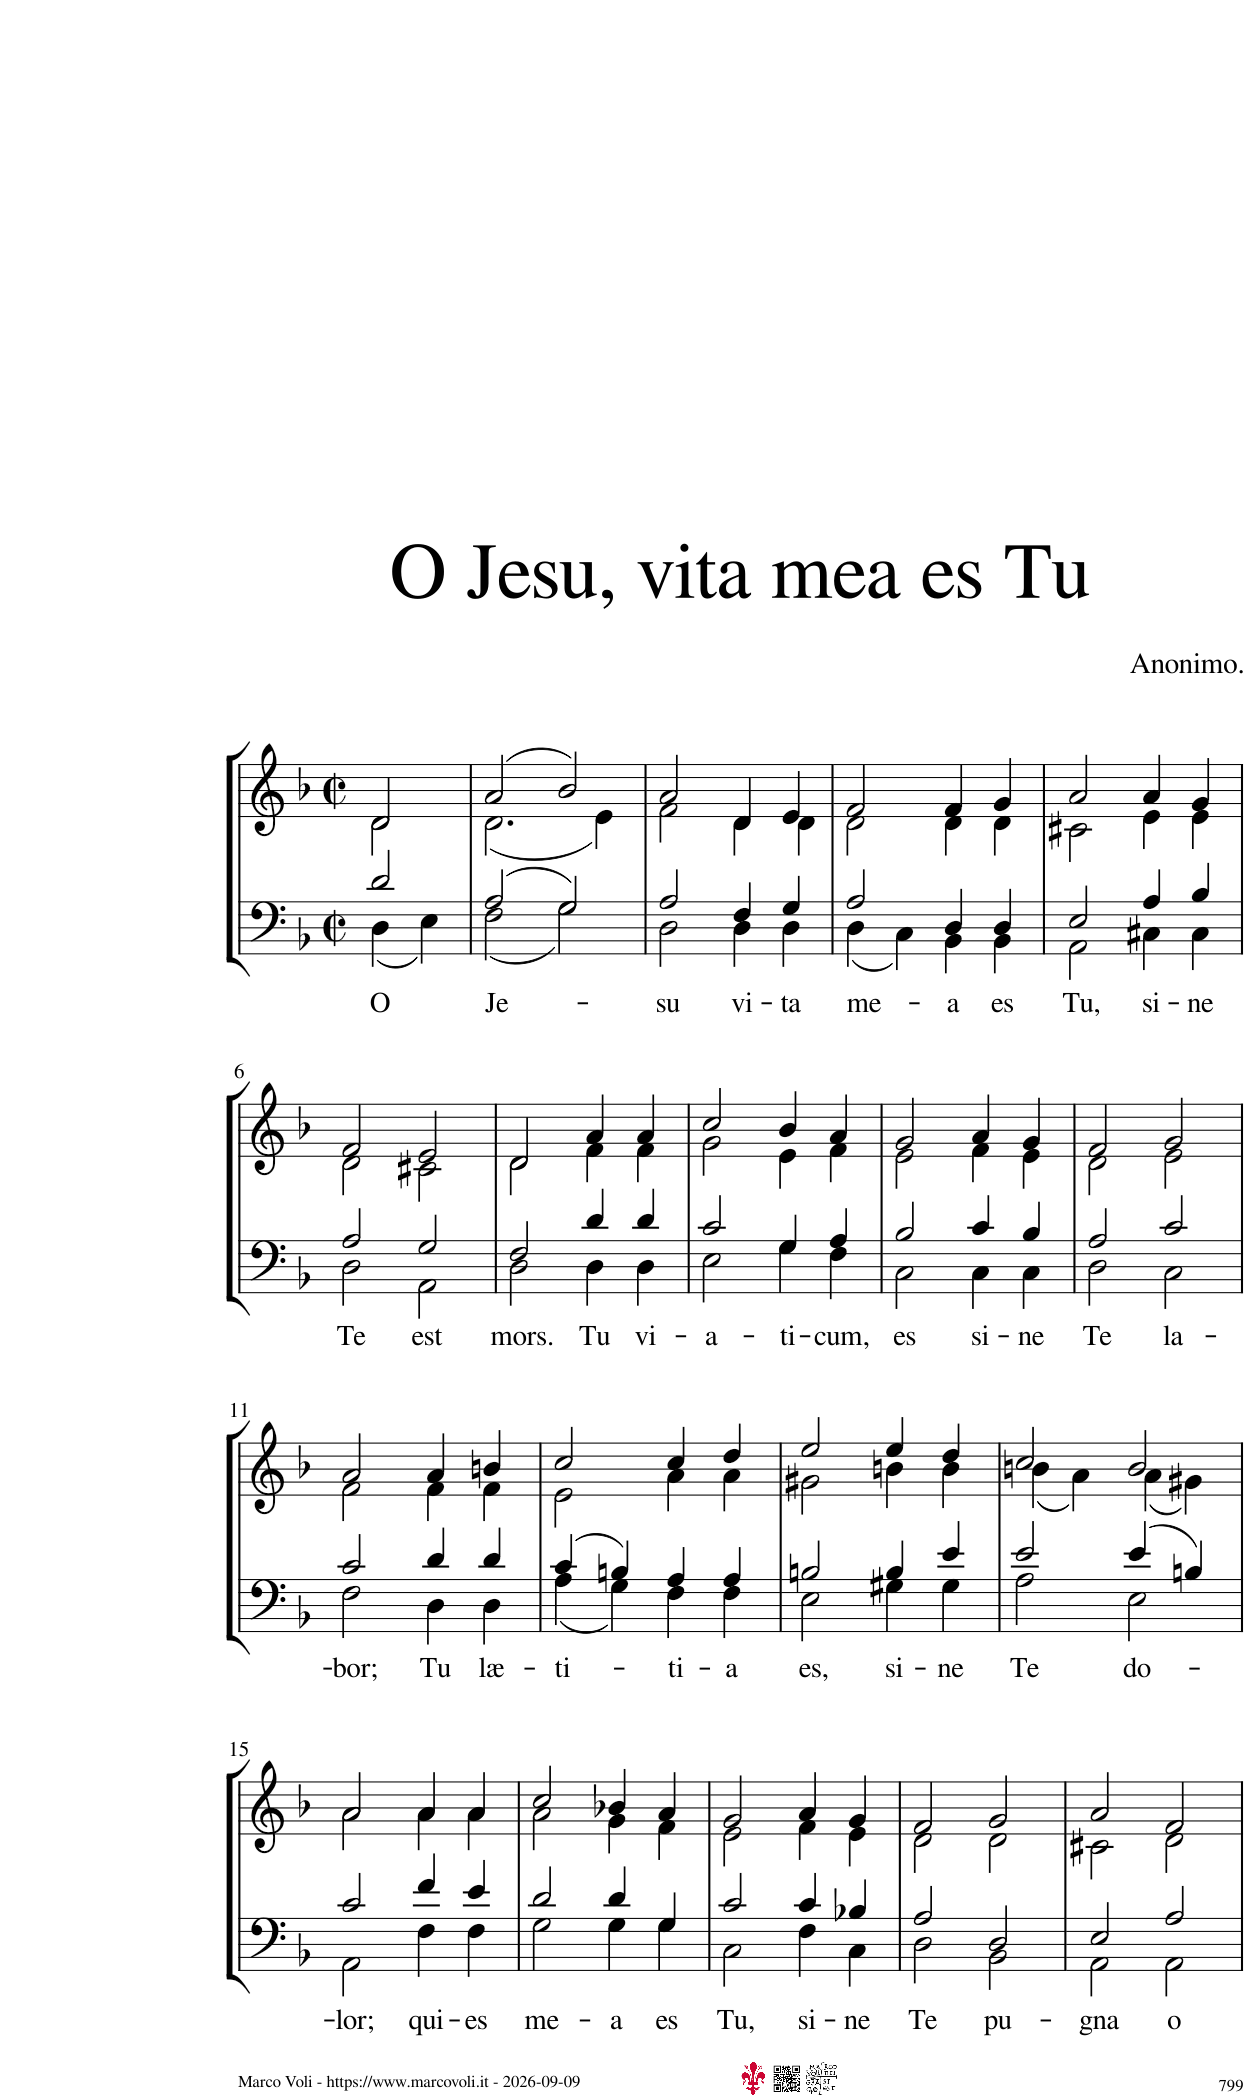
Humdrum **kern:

**kern	**text	**kern
*part2	*part2	*part1
*staff2	*staff2	*staff1
*I"Men	*	*I"Women
*clefF4	*	*clefG2
*k[b-]	*	*k[b-]
*M2/2	*	*M2/2
*met(c|)	*	*met(c|)
=1	=1	=1
*^	*	*
!	!	!LO:LY:b	!
*	*	*	*^
2d/	(4D\	O	2d/	2d\
.	4E\)	.	.	.
=2	=2	=2	=2	=2
!	!	!LO:LY:b	!	!
(2A/	(2F\	Je-	(2a/	(2.d\
2G/)	2G\)	.	2b-/)	.
.	.	.	.	4e\)
=3	=3	=3	=3	=3
!	!	!LO:LY:b	!	!
2A/	2D\	-su	2a/	2f\
!	!	!LO:LY:b	!	!
4F/	4D\	vi-	4d/	4d\
!	!	!LO:LY:b	!	!
4G/	4D\	-ta	4e/	4d\
=4	=4	=4	=4	=4
!	!	!LO:LY:b	!	!
2A/	(4D\	me-	2f/	2d\
.	4C\)	.	.	.
!	!	!LO:LY:b	!	!
4D/	4BB-\	-a	4f/	4d\
!	!	!LO:LY:b	!	!
4D/	4BB-\	es	4g/	4d\
=5	=5	=5	=5	=5
!	!	!LO:LY:b	!	!
2E/	2AA\	Tu,	2a/	2c#X\
!	!	!LO:LY:b	!	!
4A/	4C#X\	si-	4a/	4e\
!	!	!LO:LY:b	!	!
4B-/	4C#\	-ne	4g/	4e\
!!LO:LB:g=z	!!
=6	=6	=6	=6	=6
!	!	!LO:LY:b	!	!
2A/	2D\	Te	2f/	2d\
!	!	!LO:LY:b	!	!
2G/	2AA\	est	2e/	2c#X\
=7	=7	=7	=7	=7
!	!	!LO:LY:b	!	!
2F/	2D\	mors.	2d/	2d\
!	!	!LO:LY:b	!	!
4d/	4D\	Tu	4a/	4f\
!	!	!LO:LY:b	!	!
4d/	4D\	vi-	4a/	4f\
=8	=8	=8	=8	=8
!	!	!LO:LY:b	!	!
2c/	2E\	-a-	2cc/	2g\
!	!	!LO:LY:b	!	!
4G/	4G\	-ti-	4b-/	4e\
!	!	!LO:LY:b	!	!
4A/	4F\	-cum,	4a/	4f\
=9	=9	=9	=9	=9
!	!	!LO:LY:b	!	!
2B-/	2C\	es	2g/	2e\
!	!	!LO:LY:b	!	!
4c/	4C\	si-	4a/	4f\
!	!	!LO:LY:b	!	!
4B-/	4C\	-ne	4g/	4e\
=10	=10	=10	=10	=10
!	!	!LO:LY:b	!	!
2A/	2D\	Te	2f/	2d\
!	!	!LO:LY:b	!	!
2c/	2C\	la-	2g/	2e\
!!LO:LB:g=z	!!
=11	=11	=11	=11	=11
!	!	!LO:LY:b	!	!
2c/	2F\	-bor;	2a/	2f\
!	!	!LO:LY:b	!	!
4d/	4D\	Tu	4a/	4f\
!	!	!LO:LY:b	!	!
4d/	4D\	læ-	4bn/	4f\
=12	=12	=12	=12	=12
!	!	!LO:LY:b	!	!
(4c/	(4A\	-ti-	2cc/	2e\
4Bn/)	4G\)	.	.	.
!	!	!LO:LY:b	!	!
4A/	4F\	-ti-	4cc/	4a\
!	!	!LO:LY:b	!	!
4A/	4F\	-a	4dd/	4a\
=13	=13	=13	=13	=13
!	!	!LO:LY:b	!	!
2Bn/	2E\	es,	2ee/	2g#X\
!	!	!LO:LY:b	!	!
4B/	4G#X\	si-	4ee/	4bn\
!	!	!LO:LY:b	!	!
4e/	4G#\	-ne	4dd/	4b\
=14	=14	=14	=14	=14
!	!	!LO:LY:b	!	!
2e/	2A\	Te	2cc/	(4bn\
.	.	.	.	4a\)
!	!	!LO:LY:b	!	!
(4e/	2E\	do-	2b/	(4a\
4Bn/)	.	.	.	4g#X\)
!!LO:LB:g=z	!!
=15	=15	=15	=15	=15
!	!	!LO:LY:b	!	!
2c/	2AA\	-lor;	2a/	2a\
!	!	!LO:LY:b	!	!
4f/	4F\	qui-	4a/	4a\
!	!	!LO:LY:b	!	!
4e/	4F\	-es	4a/	4a\
=16	=16	=16	=16	=16
!	!	!LO:LY:b	!	!
2d/	2G\	me-	2cc/	2a\
!	!	!LO:LY:b	!	!
4d/	4G\	-a	4b-X/	4g\
!	!	!LO:LY:b	!	!
4G/	4G\	es	4a/	4f\
=17	=17	=17	=17	=17
!	!	!LO:LY:b	!	!
2c/	2C\	Tu,	2g/	2e\
!	!	!LO:LY:b	!	!
4c/	4F\	si-	4a/	4f\
!	!	!LO:LY:b	!	!
4B-X/	4C\	-ne	4g/	4e\
=18	=18	=18	=18	=18
!	!	!LO:LY:b	!	!
2A/	2D\	Te	2f/	2d\
!	!	!LO:LY:b	!	!
2D/	2BB-\	pu-	2g/	2d\
=19	=19	=19	=19	=19
!	!	!LO:LY:b	!	!
2E/	2AA\	-gna	2a/	2c#X\
!	!	!LO:LY:b	!	!
2A/	2AA\	o	2f/	2d\
*v	*v	*	*	*
*	*	*v	*v
=	=	=
*-	*-	*-
